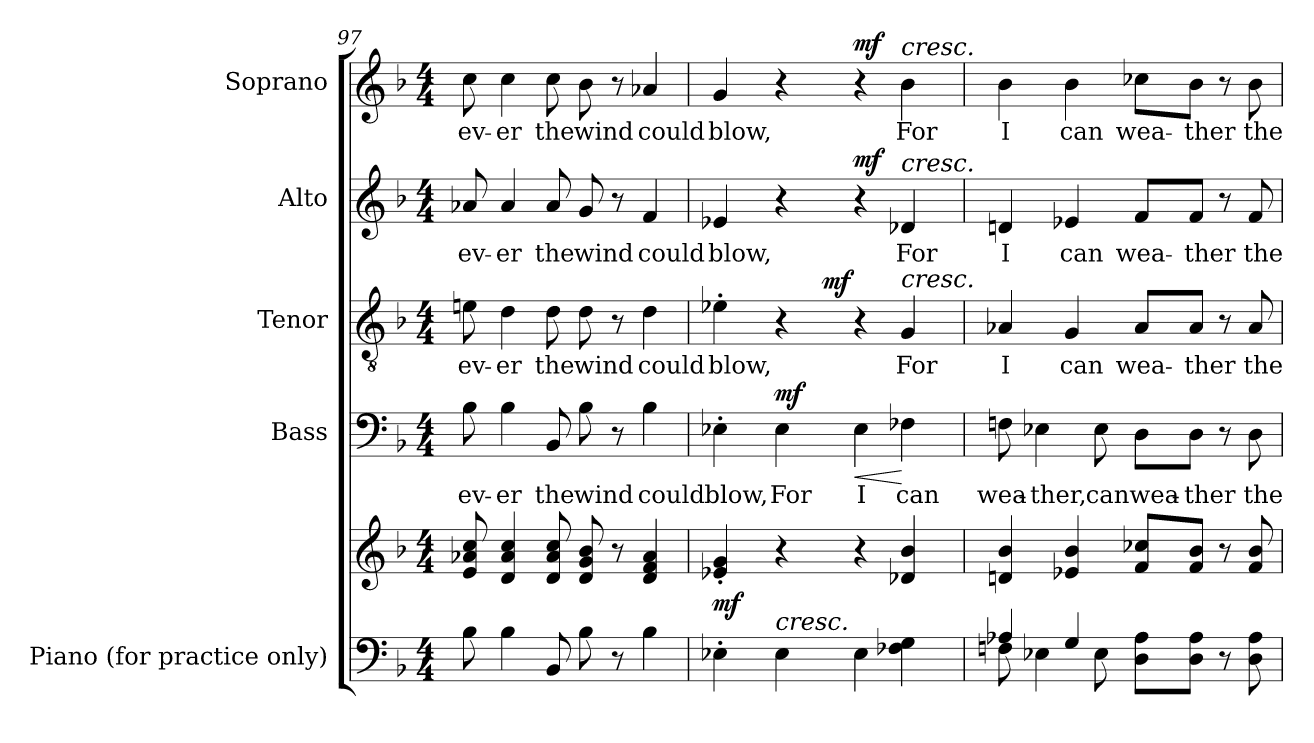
**kern	**kern	**dynam	**kern	**text	**dynam	**kern	**text	**dynam	**kern	**text	**dynam	**kern	**text	**dynam
*part5	*part5	*part5	*part4	*part4	*part4	*part3	*part3	*part3	*part2	*part2	*part2	*part1	*part1	*part1
*staff6	*staff5	*staff5/6	*staff4	*staff4	*staff4	*staff3	*staff3	*staff3	*staff2	*staff2	*staff2	*staff1	*staff1	*staff1
*I"Piano (for  practice only)	*	*	*I"Bass	*	*	*I"Tenor	*	*	*I"Alto	*	*	*I"Soprano	*	*
*I'Pno.	*	*	*I'B.	*	*	*I'T.	*	*	*I'A.	*	*	*I'S.	*	*
*clefF4	*clefG2	*	*clefF4	*	*	*clefGv2	*	*	*clefG2	*	*	*clefG2	*	*
*	*	*	*	*	*	*ITrd7c12	*	*	*	*	*	*	*	*
*k[b-]	*k[b-]	*	*k[b-]	*	*	*k[b-]	*	*	*k[b-]	*	*	*k[b-]	*	*
*F:	*F:	*	*F:	*	*	*F:	*	*	*F:	*	*	*F:	*	*
*M4/4	*M4/4	*	*M4/4	*	*	*M4/4	*	*	*M4/4	*	*	*M4/4	*	*
=97	=97	=97	=97	=97	=97	=97	=97	=97	=97	=97	=97	=97	=97	=97
!	!	!	!	!LO:LY:b:color=#000000	!	!	!	!	!	!	!	!	!	!
!	!	!	!	!	!	!	!LO:LY:b:color=#000000	!	!	!	!	!	!	!
!	!	!	!	!	!	!	!	!	!	!LO:LY:b:color=#000000	!	!	!	!
!	!	!	!	!	!	!	!	!	!	!	!	!	!LO:LY:b:color=#000000	!
8B-i\	8ei/ 8a-Xi 8cci	.	8B-i\	ev-	.	8Eni\	ev-	.	8a-Xi/	ev-	.	8cci\	ev-	.
!	!	!	!	!LO:LY:b:color=#000000	!	!	!	!	!	!	!	!	!	!
!	!	!	!	!	!	!	!LO:LY:b:color=#000000	!	!	!	!	!	!	!
!	!	!	!	!	!	!	!	!	!	!LO:LY:b:color=#000000	!	!	!	!
!	!	!	!	!	!	!	!	!	!	!	!	!	!LO:LY:b:color=#000000	!
4B-i\	4di/ 4a-i 4cci	.	4B-i\	-er	.	4Di\	-er	.	4a-i/	-er	.	4cci\	-er	.
!	!	!	!	!LO:LY:b:color=#000000	!	!	!	!	!	!	!	!	!	!
!	!	!	!	!	!	!	!LO:LY:b:color=#000000	!	!	!	!	!	!	!
!	!	!	!	!	!	!	!	!	!	!LO:LY:b:color=#000000	!	!	!	!
!	!	!	!	!	!	!	!	!	!	!	!	!	!LO:LY:b:color=#000000	!
8BB-i/	8di/ 8a-i 8cci	.	8BB-i/	the	.	8Di\	the	.	8a-i/	the	.	8cci\	the	.
!	!	!	!	!LO:LY:b:color=#000000	!	!	!	!	!	!	!	!	!	!
!	!	!	!	!	!	!	!LO:LY:b:color=#000000	!	!	!	!	!	!	!
!	!	!	!	!	!	!	!	!	!	!LO:LY:b:color=#000000	!	!	!	!
!	!	!	!	!	!	!	!	!	!	!	!	!	!LO:LY:b:color=#000000	!
8B-i\	8di/ 8gi 8b-i	.	8B-i\	wind	.	8Di\	wind	.	8gi/	wind	.	8b-i\	wind	.
8r	8r	.	8r	.	.	8r	.	.	8r	.	.	8r	.	.
!	!	!	!	!LO:LY:b:color=#000000	!	!	!	!	!	!	!	!	!	!
!	!	!	!	!	!	!	!LO:LY:b:color=#000000	!	!	!	!	!	!	!
!	!	!	!	!	!	!	!	!	!	!LO:LY:b:color=#000000	!	!	!	!
!	!	!	!	!	!	!	!	!	!	!	!	!	!LO:LY:b:color=#000000	!
4B-i\	4di/ 4fi 4a-i	.	4B-i\	could	.	4Di\	could	.	4fi/	could	.	4a-Xi/	could	.
=98	=98	=98	=98	=98	=98	=98	=98	=98	=98	=98	=98	=98	=98	=98
!	!	!	!	!LO:LY:b:color=#000000	!	!	!	!	!	!	!	!	!	!
!	!	!	!	!	!	!	!LO:LY:b:color=#000000	!	!	!	!	!	!	!
!	!	!	!	!	!	!	!	!	!	!LO:LY:b:color=#000000	!	!	!	!
!	!	!	!	!	!	!	!	!	!	!	!	!	!LO:LY:b:color=#000000	!
*	*	*	*	*	*	*^	*	*	*	*	*	*	*	*
4E-X'i\	4e-Xi/' 4gi'	mf	4E-X'i\	blow,	.	4E-X'i\	4ryy	blow,	.	4e-Xi/	blow,	.	4gi/	blow,	.
!LO:TX:a:i:t=cresc.	!	!	!	!	!	!	!	!	!	!	!	!	!	!	!
!	!	!	!	!LO:LY:b:color=#000000	!	!	!	!	!	!	!	!	!	!	!
4E-i\	4r	.	4E-i\	For	mf	4r	16ryy	.	.	4r	.	.	4r	.	.
.	.	.	.	.	.	.	32ryy	.	.	.	.	.	.	.	.
.	.	.	.	.	.	.	64ryy	.	.	.	.	.	.	.	.
.	.	.	.	.	.	.	128ryy	.	.	.	.	.	.	.	.
.	.	.	.	.	.	.	512ryy	.	.	.	.	.	.	.	.
.	.	.	.	.	.	.	2ryy	.	mf	.	.	.	.	.	.
!	!	!	!	!LO:LY:b:color=#000000	!LO:HP:b	!	!	!	!	!	!	!	!	!	!
4E-i\	4r	.	4E-i\	I	<	4r	.	.	.	4r	.	mf	4r	.	mf
!	!	!	!	!LO:LY:b:color=#000000	!	!	!	!	!	!	!	!	!	!	!
!	!	!	!	!	!	!	!	!LO:LY:b:color=#000000	!	!	!	!	!	!	!
!	!	!	!	!	!	!	!	!	!	!	!LO:LY:b:color=#000000	!	!	!	!
!	!	!	!	!	!	!	!	!	!	!	!	!	!LO:TX:a:i:t=cresc.	!	!
!	!	!	!	!	!	!	!	!	!	!LO:TX:a:i:t=cresc.	!	!	!	!	!
!	!	!	!	!	!	!LO:TX:a:i:t=cresc.	!	!	!	!	!	!	!	!	!
!	!	!	!	!	!	!	!	!	!	!	!	!	!	!LO:LY:b:color=#000000	!
4F-Xi\ 4Gi	4d-Xi/ 4b-i	.	4F-Xi\	can	[	4GGi/	.	For	.	4d-Xi/	For	.	4b-i\	For	.
.	.	.	.	.	.	.	8ryy	.	.	.	.	.	.	.	.
.	.	.	.	.	.	.	256.ryy	.	.	.	.	.	.	.	.
*	*	*	*	*	*	*v	*v	*	*	*	*	*	*	*	*
!!LO:LB:g=z
=99	=99	=99	=99	=99	=99	=99	=99	=99	=99	=99	=99	=99	=99	=99
*^	*	*	*	*	*	*	*	*	*	*	*	*	*	*
*	*	*	*	*	*	*	*^	*	*	*	*	*	*	*	*
!	!	!	!	!	!LO:LY:b:color=#000000	!	!	!	!	!	!	!	!	!	!	!
*	*	*	*	*	*	*	*v	*v	*	*	*	*	*	*	*	*
*	*	*	*	*	*	*	*^	*	*	*	*	*	*	*	*
!	!	!	!	!	!	!	!	!	!LO:LY:b:color=#000000	!	!	!	!	!	!	!
*	*	*	*	*	*	*	*v	*v	*	*	*	*	*	*	*	*
*	*	*	*	*	*	*	*^	*	*	*	*	*	*	*	*
!	!	!	!	!	!	!	!	!	!	!	!	!LO:LY:b:color=#000000	!	!	!	!
*	*	*	*	*	*	*	*v	*v	*	*	*	*	*	*	*	*
*	*	*	*	*	*	*	*^	*	*	*	*	*	*	*	*
!	!	!	!	!	!	!	!	!	!	!	!	!	!	!	!LO:LY:b:color=#000000	!
*	*	*	*	*	*	*	*v	*v	*	*	*	*	*	*	*	*
4A-Xi/	8Fni\	4dni/ 4b-i	.	8Fni\	wea-	.	4AA-Xi/	I	.	4dni/	I	.	4b-i\	I	.
!	!	!	!	!	!LO:LY:b:color=#000000	!	!	!	!	!	!	!	!	!	!
.	4E-Xi\	.	.	4E-Xi\	-ther,	.	.	.	.	.	.	.	.	.	.
!	!	!	!	!	!	!	!	!LO:LY:b:color=#000000	!	!	!	!	!	!	!
!	!	!	!	!	!	!	!	!	!	!	!LO:LY:b:color=#000000	!	!	!	!
!	!	!	!	!	!	!	!	!	!	!	!	!	!	!LO:LY:b:color=#000000	!
4Gi/	.	4e-Xi/ 4b-i	.	.	.	.	4GGi/	can	.	4e-Xi/	can	.	4b-i\	can	.
!	!	!	!	!	!LO:LY:b:color=#000000	!	!	!	!	!	!	!	!	!	!
.	8E-i\	.	.	8E-i\	can	.	.	.	.	.	.	.	.	.	.
!	!	!	!	!	!LO:LY:b:color=#000000	!	!	!	!	!	!	!	!	!	!
!	!	!	!	!	!	!	!	!LO:LY:b:color=#000000	!	!	!	!	!	!	!
!	!	!	!	!	!	!	!	!	!	!	!LO:LY:b:color=#000000	!	!	!	!
!	!	!	!	!	!	!	!	!	!	!	!	!	!	!LO:LY:b:color=#000000	!
8Di\ 8A-iL	2ryy	8fi/ 8cc-XiL	.	8Di\L	wea-	.	8AA-i/L	wea-	.	8fi/L	wea-	.	8cc-Xi\L	wea-	.
!	!	!	!	!	!LO:LY:b:color=#000000	!	!	!	!	!	!	!	!	!	!
!	!	!	!	!	!	!	!	!LO:LY:b:color=#000000	!	!	!	!	!	!	!
!	!	!	!	!	!	!	!	!	!	!	!LO:LY:b:color=#000000	!	!	!	!
!	!	!	!	!	!	!	!	!	!	!	!	!	!	!LO:LY:b:color=#000000	!
8Di\ 8A-iJ	.	8fi/ 8b-iJ	.	8Di\J	-ther	.	8AA-i/J	-ther	.	8fi/J	-ther	.	8b-i\J	-ther	.
8r	.	8r	.	8r	.	.	8r	.	.	8r	.	.	8r	.	.
!	!	!	!	!	!LO:LY:b:color=#000000	!	!	!	!	!	!	!	!	!	!
!	!	!	!	!	!	!	!	!LO:LY:b:color=#000000	!	!	!	!	!	!	!
!	!	!	!	!	!	!	!	!	!	!	!LO:LY:b:color=#000000	!	!	!	!
!	!	!	!	!	!	!	!	!	!	!	!	!	!	!LO:LY:b:color=#000000	!
8Di\ 8A-i	.	8fi/ 8b-i	.	8Di\	the	.	8AA-i/	the	.	8fi/	the	.	8b-i\	the	.
*v	*v	*	*	*	*	*	*	*	*	*	*	*	*	*	*
=	=	=	=	=	=	=	=	=	=	=	=	=	=	=
*-	*-	*-	*-	*-	*-	*-	*-	*-	*-	*-	*-	*-	*-	*-
